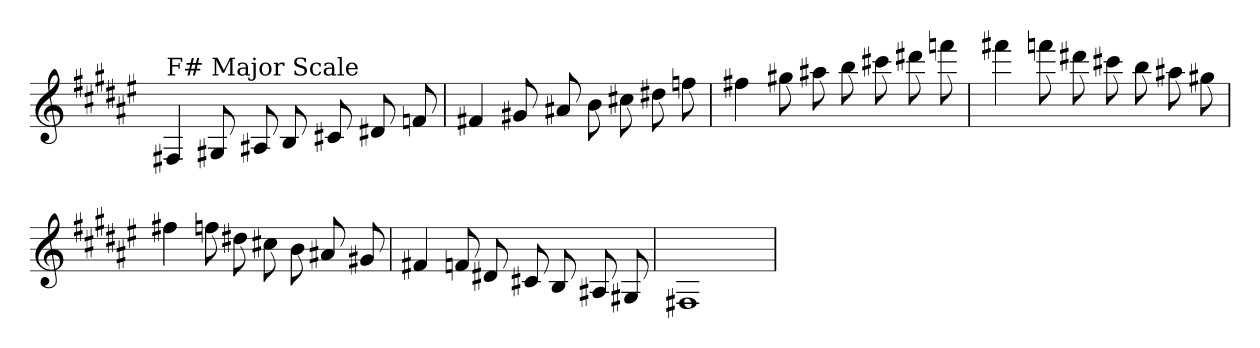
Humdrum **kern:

**kern
*part1
*staff1
*clefG2
*k[f#c#g#d#a#e#]
*F#:
=
!LO:TX:a:t=F# Major Scale
4F#X
8G#X
8A#X
8B
8c#X
8d#X
8f
=
4f#X
8g#X
8a#X
8b
8cc#X
8dd#X
8ff
=
4ff#X
8gg#X
8aa#X
8bb
8ccc#X
8ddd#X
8fff
=
4fff#X
8fff
8ddd#X
8ccc#X
8bb
8aa#X
8gg#X
=
4ff#X
8ff
8dd#X
8cc#X
8b
8a#X
8g#X
=
4f#X
8f
8d#X
8c#X
8B
8A#X
8G#X
=
1F#X
=
*-
